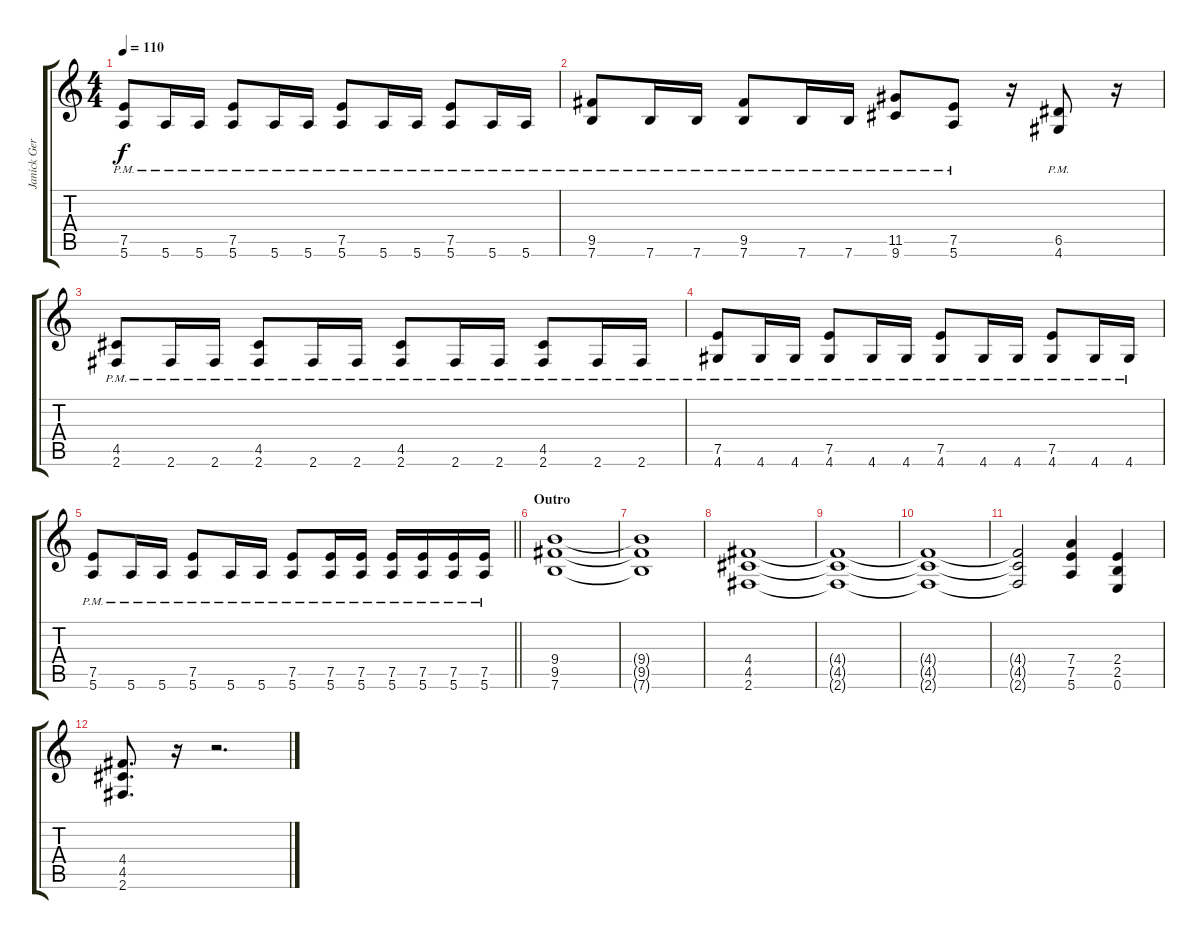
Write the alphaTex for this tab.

\track ("Janick Gers" "Janick Ger") {instrument distortionguitar}
\staff {score tabs}
\tuning (E4 B3 G3 D3 A2 E2) {hide}
\ts (4 4)
\tempo 110
\clef g2
\ks c
(7.5{pm} 5.6{pm}).8{dy f} 5.6{pm}.16 5.6{pm}.16 (7.5{pm} 5.6{pm}).8 5.6{pm}.16 5.6{pm}.16 (7.5{pm} 5.6{pm}).8 5.6{pm}.16 5.6{pm}.16 (7.5{pm} 5.6{pm}).8 5.6{pm}.16 5.6{pm}.16 |
(9.5{pm} 7.6{pm}).8 7.6{pm}.16 7.6{pm}.16 (9.5{pm} 7.6{pm}).8 7.6{pm}.16 7.6{pm}.16 (11.5{pm} 9.6{pm}).8 (7.5{pm} 5.6{pm}).8 r.16 (6.5{pm} 4.6{pm}).8 r.16 |
(4.5{pm} 2.6{pm}).8 2.6{pm}.16 2.6{pm}.16 (4.5{pm} 2.6{pm}).8 2.6{pm}.16 2.6{pm}.16 (4.5{pm} 2.6{pm}).8 2.6{pm}.16 2.6{pm}.16 (4.5{pm} 2.6{pm}).8 2.6{pm}.16 2.6{pm}.16 |
(7.5{pm} 4.6{pm}).8 4.6{pm}.16 4.6{pm}.16 (7.5{pm} 4.6{pm}).8 4.6{pm}.16 4.6{pm}.16 (7.5{pm} 4.6{pm}).8 4.6{pm}.16 4.6{pm}.16 (7.5{pm} 4.6{pm}).8 4.6{pm}.16 4.6{pm}.16 |
\barLineRight lightlight
(7.5{pm} 5.6{pm}).8 5.6{pm}.16 5.6{pm}.16 (7.5{pm} 5.6{pm}).8 5.6{pm}.16 5.6{pm}.16 (7.5{pm} 5.6{pm}).8 (7.5{pm} 5.6{pm}).16 (7.5{pm} 5.6{pm}).16 (7.5{pm} 5.6{pm}).16 (7.5{pm} 5.6{pm}).16 (7.5{pm} 5.6{pm}).16 (7.5{pm} 5.6{pm}).16 |
\section ("" "Outro")
(9.4 9.5 7.6).1 |
(9.4{t} 9.5{t} 7.6{t}).1 |
(4.4 4.5 2.6).1 |
(4.4{t} 4.5{t} 2.6{t}).1 |
(4.4{t} 4.5{t} 2.6{t}).1 |
(4.4{t} 4.5{t} 2.6{t}).2 (7.4 7.5 5.6).4 (2.4 2.5 0.6).4 |
(4.4 4.5 2.6).8{d} r.16 r.2{d}
